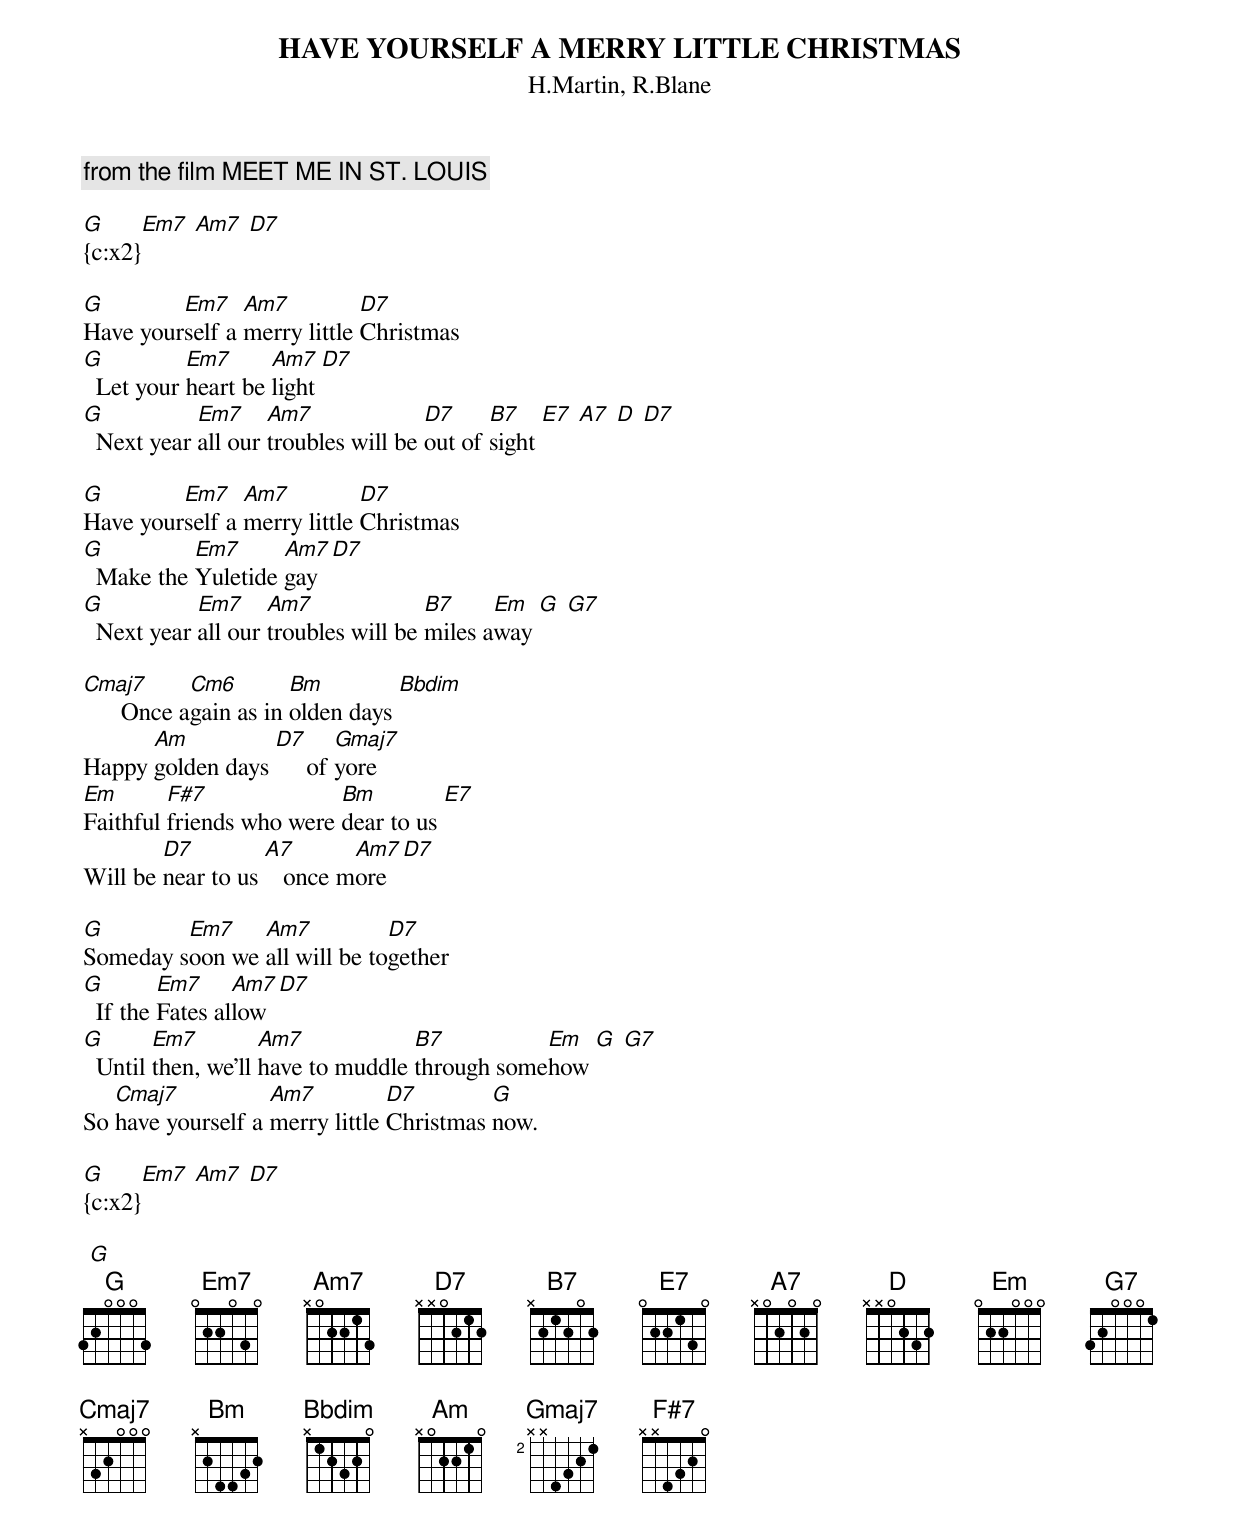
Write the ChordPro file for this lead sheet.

{title: HAVE YOURSELF A MERRY LITTLE CHRISTMAS}
{subtitle: H.Martin, R.Blane}
{c:from the film MEET ME IN ST. LOUIS}

[G]{c:x2}[Em7] [Am7] [D7]

[G]Have your[Em7]self a [Am7]merry little [D7]Christmas
[G]  Let your [Em7]heart be [Am7]light [D7]
[G]  Next year [Em7]all our [Am7]troubles will be [D7]out of [B7]sight [E7] [A7] [D] [D7]

[G]Have your[Em7]self a [Am7]merry little [D7]Christmas
[G]  Make the [Em7]Yuletide [Am7]gay [D7]
[G]  Next year [Em7]all our [Am7]troubles will be [B7]miles a[Em]way [G] [G7]

[Cmaj7]      Once a[Cm6]gain as in [Bm]olden days [Bbdim]
Happy [Am]golden days [D7]     of [Gmaj7]yore
[Em]Faithful [F#7]friends who were [Bm]dear to us [E7]
Will be [D7]near to us [A7]   once m[Am7]ore [D7]

[G]Someday s[Em7]oon we [Am7]all will be to[D7]gether
[G]  If the [Em7]Fates al[Am7]low [D7]
[G]  Until [Em7]then, we'll [Am7]have to muddle [B7]through some[Em]how [G] [G7]
So [Cmaj7]have yourself a [Am7]merry little [D7]Christmas [G]now.

[G]{c:x2}[Em7] [Am7] [D7]

 [G]
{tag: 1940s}
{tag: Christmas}
